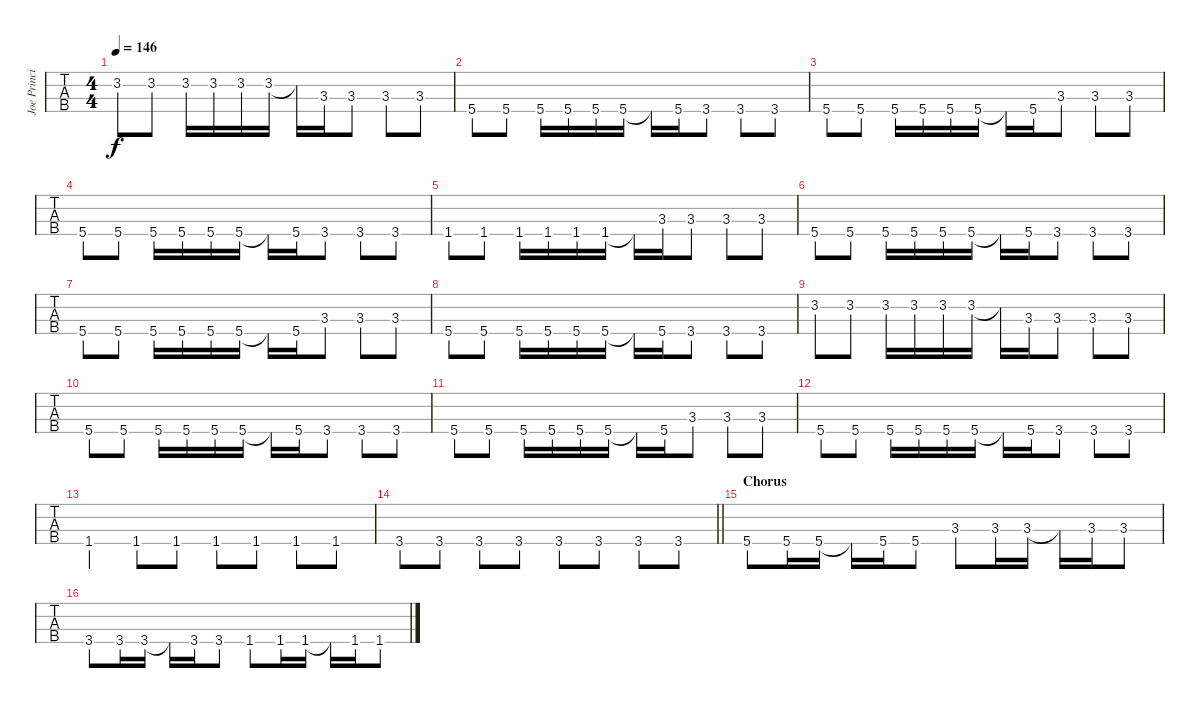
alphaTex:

\track ("Joe Principe - Bass" "Joe Princi") {instrument electricbassfinger}
\staff {tabs}
\tuning (Gb2 Db2 Ab1 Eb1) {hide}
\ts (4 4)
\tempo 146
\clef f4
\ks c
3.2.8{dy f} 3.2.8 3.2.16 3.2.16 3.2.16 3.2.16 3.2{t}.16 3.3.16 3.3.8 3.3.8 3.3.8 |
5.4.8 5.4.8 5.4.16 5.4.16 5.4.16 5.4.16 5.4{t}.16 5.4.16 3.4.8 3.4.8 3.4.8 |
5.4.8 5.4.8 5.4.16 5.4.16 5.4.16 5.4.16 5.4{t}.16 5.4.16 3.3.8 3.3.8 3.3.8 |
5.4.8 5.4.8 5.4.16 5.4.16 5.4.16 5.4.16 5.4{t}.16 5.4.16 3.4.8 3.4.8 3.4.8 |
1.4.8 1.4.8 1.4.16 1.4.16 1.4.16 1.4.16 1.4{t}.16 3.3.16 3.3.8 3.3.8 3.3.8 |
5.4.8 5.4.8 5.4.16 5.4.16 5.4.16 5.4.16 5.4{t}.16 5.4.16 3.4.8 3.4.8 3.4.8 |
5.4.8 5.4.8 5.4.16 5.4.16 5.4.16 5.4.16 5.4{t}.16 5.4.16 3.3.8 3.3.8 3.3.8 |
5.4.8 5.4.8 5.4.16 5.4.16 5.4.16 5.4.16 5.4{t}.16 5.4.16 3.4.8 3.4.8 3.4.8 |
3.2.8 3.2.8 3.2.16 3.2.16 3.2.16 3.2.16 3.2{t}.16 3.3.16 3.3.8 3.3.8 3.3.8 |
5.4.8 5.4.8 5.4.16 5.4.16 5.4.16 5.4.16 5.4{t}.16 5.4.16 3.4.8 3.4.8 3.4.8 |
5.4.8 5.4.8 5.4.16 5.4.16 5.4.16 5.4.16 5.4{t}.16 5.4.16 3.3.8 3.3.8 3.3.8 |
5.4.8 5.4.8 5.4.16 5.4.16 5.4.16 5.4.16 5.4{t}.16 5.4.16 3.4.8 3.4.8 3.4.8 |
1.4.4 1.4.8 1.4.8 1.4.8 1.4.8 1.4.8 1.4.8 |
\barLineRight lightlight
3.4.8 3.4.8 3.4.8 3.4.8 3.4.8 3.4.8 3.4.8 3.4.8 |
\section ("" "Chorus")
5.4.8 5.4.16 5.4.16 5.4{t}.16 5.4.16 5.4.8 3.3.8 3.3.16 3.3.16 3.3{t}.16 3.3.16 3.3.8 |
3.4.8 3.4.16 3.4.16 3.4{t}.16 3.4.16 3.4.8 1.4.8 1.4.16 1.4.16 1.4{t}.16 1.4.16 1.4.8
